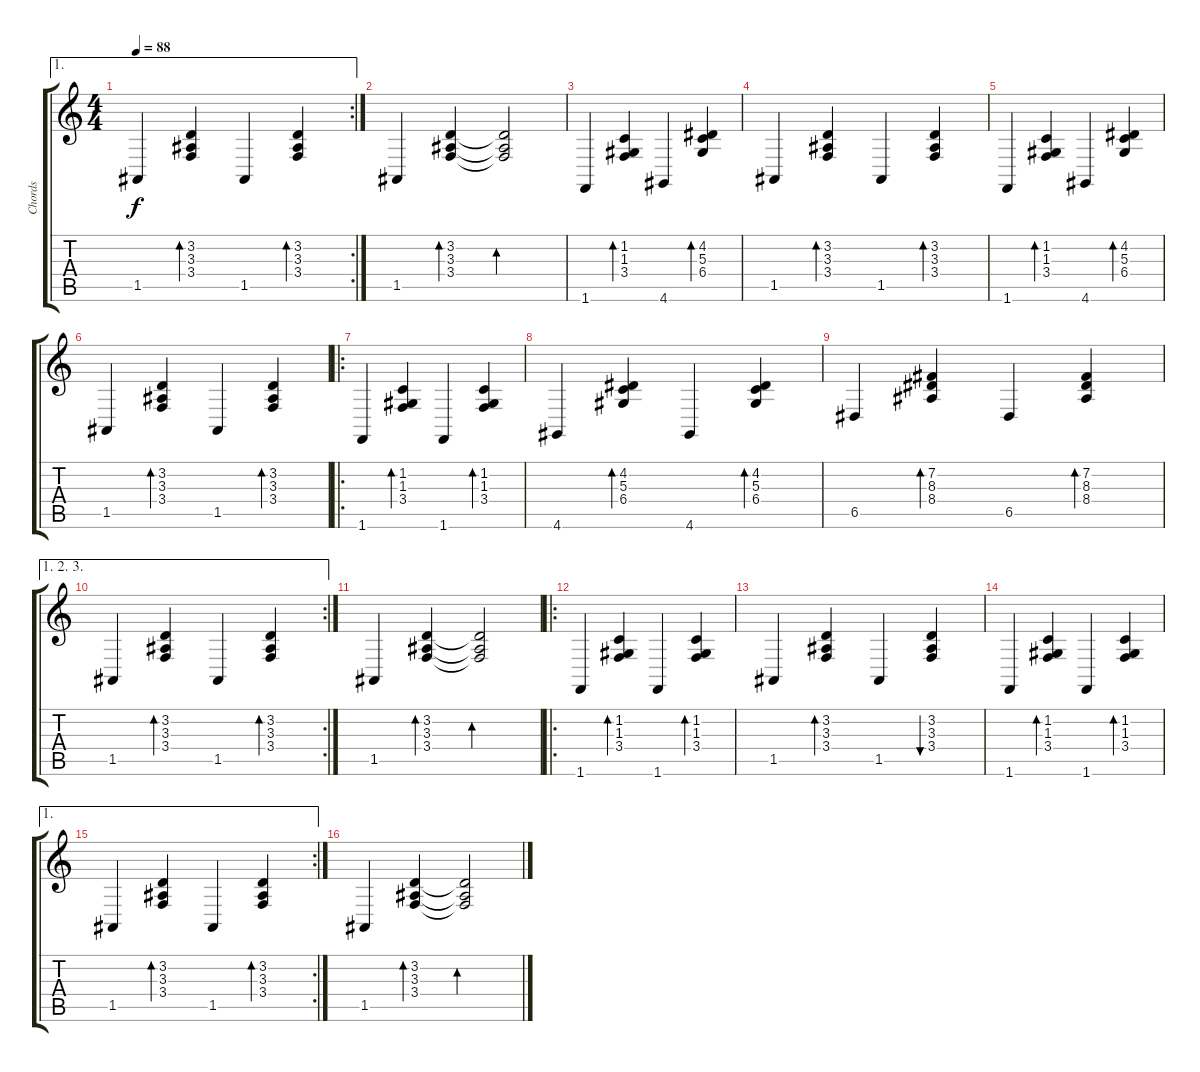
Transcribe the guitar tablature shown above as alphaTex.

\track ("Chords" "Chords") {instrument acousticgrandpiano}
\staff {score tabs}
\tuning (E4 B3 G3 D3 A2 E2) {hide}
\ae 1
\rc 2
\ts (4 4)
\tempo 88
\clef g2
\ks c
1.5.4{dy f} (3.2 3.3 3.4).4{bd 120} 1.5.4 (3.2 3.3 3.4).4{bd 120} |
1.5.4 (3.2 3.3 3.4).4{bd 120} (3.2{t} 3.3{t} 3.4{t}).2{bd 120} |
1.6.4 (1.2 1.3 3.4).4{bd 120} 4.6.4 (4.2 5.3 6.4).4{bd 120} |
1.5.4 (3.2 3.3 3.4).4{bd 120} 1.5.4 (3.2 3.3 3.4).4{bd 120} |
1.6.4 (1.2 1.3 3.4).4{bd 120} 4.6.4 (4.2 5.3 6.4).4{bd 120} |
1.5.4 (3.2 3.3 3.4).4{bd 120} 1.5.4 (3.2 3.3 3.4).4{bd 120} |
\ro
1.6.4 (1.2 1.3 3.4).4{bd 120} 1.6.4 (1.2 1.3 3.4).4{bd 120} |
4.6.4 (4.2 5.3 6.4).4{bd 120} 4.6.4 (4.2 5.3 6.4).4{bd 120} |
6.5.4 (7.2 8.3 8.4).4{bd 120} 6.5.4 (7.2 8.3 8.4).4{bd 120} |
\ae (1 2 3)
\rc 2
1.5.4 (3.2 3.3 3.4).4{bd 120} 1.5.4 (3.2 3.3 3.4).4{bd 120} |
1.5.4 (3.2 3.3 3.4).4{bd 120} (3.2{t} 3.3{t} 3.4{t}).2{bd 120} |
\ro
1.6.4 (1.2 1.3 3.4).4{bd 120} 1.6.4 (1.2 1.3 3.4).4{bd 120} |
1.5.4 (3.2 3.3 3.4).4{bd 120} 1.5.4 (3.2 3.3 3.4).4{bu 120} |
1.6.4 (1.2 1.3 3.4).4{bd 120} 1.6.4 (1.2 1.3 3.4).4{bd 120} |
\ae 1
\rc 2
1.5.4 (3.2 3.3 3.4).4{bd 120} 1.5.4 (3.2 3.3 3.4).4{bd 120} |
1.5.4 (3.2 3.3 3.4).4{bd 120} (3.2{t} 3.3{t} 3.4{t}).2{bd 120}
